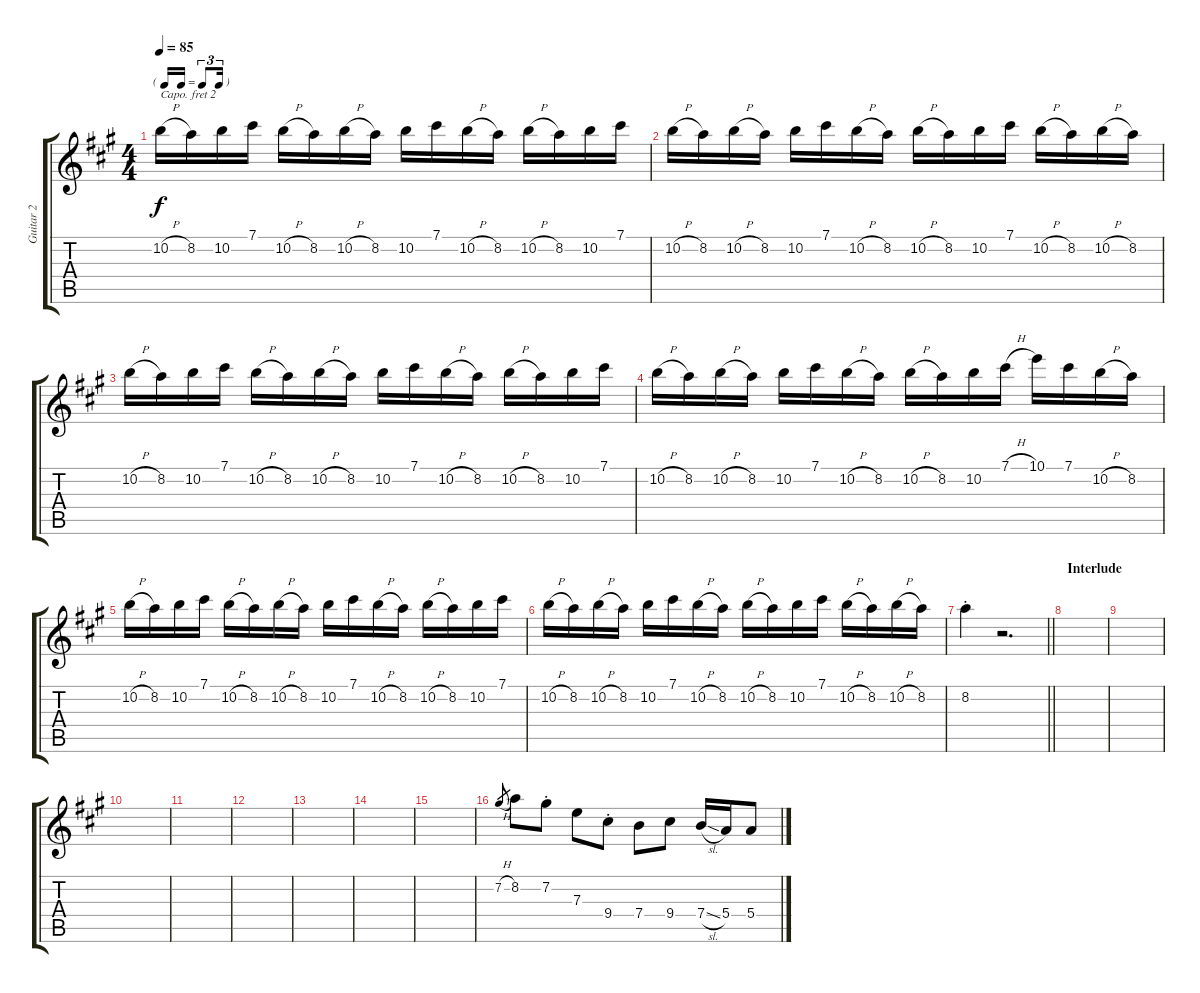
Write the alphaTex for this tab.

\track ("Guitar 2" "Guitar 2") {instrument overdrivenguitar}
\staff {score tabs}
\capo 2
\tuning (E4 B3 G3 D3 A2 E2) {hide}
\ts (4 4)
\tf triplet16th
\tempo 85
\clef g2
\ks a
10.2{h}.16{dy f} 8.2.16 10.2.16 7.1.16 10.2{h}.16 8.2.16 10.2{h}.16 8.2.16 10.2.16 7.1.16 10.2{h}.16 8.2.16 10.2{h}.16 8.2.16 10.2.16 7.1.16 |
10.2{h}.16 8.2.16 10.2{h}.16 8.2.16 10.2.16 7.1.16 10.2{h}.16 8.2.16 10.2{h}.16 8.2.16 10.2.16 7.1.16 10.2{h}.16 8.2.16 10.2{h}.16 8.2.16 |
10.2{h}.16 8.2.16 10.2.16 7.1.16 10.2{h}.16 8.2.16 10.2{h}.16 8.2.16 10.2.16 7.1.16 10.2{h}.16 8.2.16 10.2{h}.16 8.2.16 10.2.16 7.1.16 |
10.2{h}.16 8.2.16 10.2{h}.16 8.2.16 10.2.16 7.1.16 10.2{h}.16 8.2.16 10.2{h}.16 8.2.16 10.2.16 7.1{h}.16 10.1.16 7.1.16 10.2{h}.16 8.2.16 |
10.2{h}.16 8.2.16 10.2.16 7.1.16 10.2{h}.16 8.2.16 10.2{h}.16 8.2.16 10.2.16 7.1.16 10.2{h}.16 8.2.16 10.2{h}.16 8.2.16 10.2.16 7.1.16 |
10.2{h}.16 8.2.16 10.2{h}.16 8.2.16 10.2.16 7.1.16 10.2{h}.16 8.2.16 10.2{h}.16 8.2.16 10.2.16 7.1.16 10.2{h}.16 8.2.16 10.2{h}.16 8.2.16 |
\barLineRight lightlight
8.2{st}.4 r.2{d} |
\section ("" "Interlude")
|
|
|
|
|
|
|
|
7.2{h}.8{gr} 8.2.8 7.2{st}.8 7.3.8 9.4{st}.8 7.4.8 9.4.8 7.4{sl}.16 5.4.16 5.4.8
